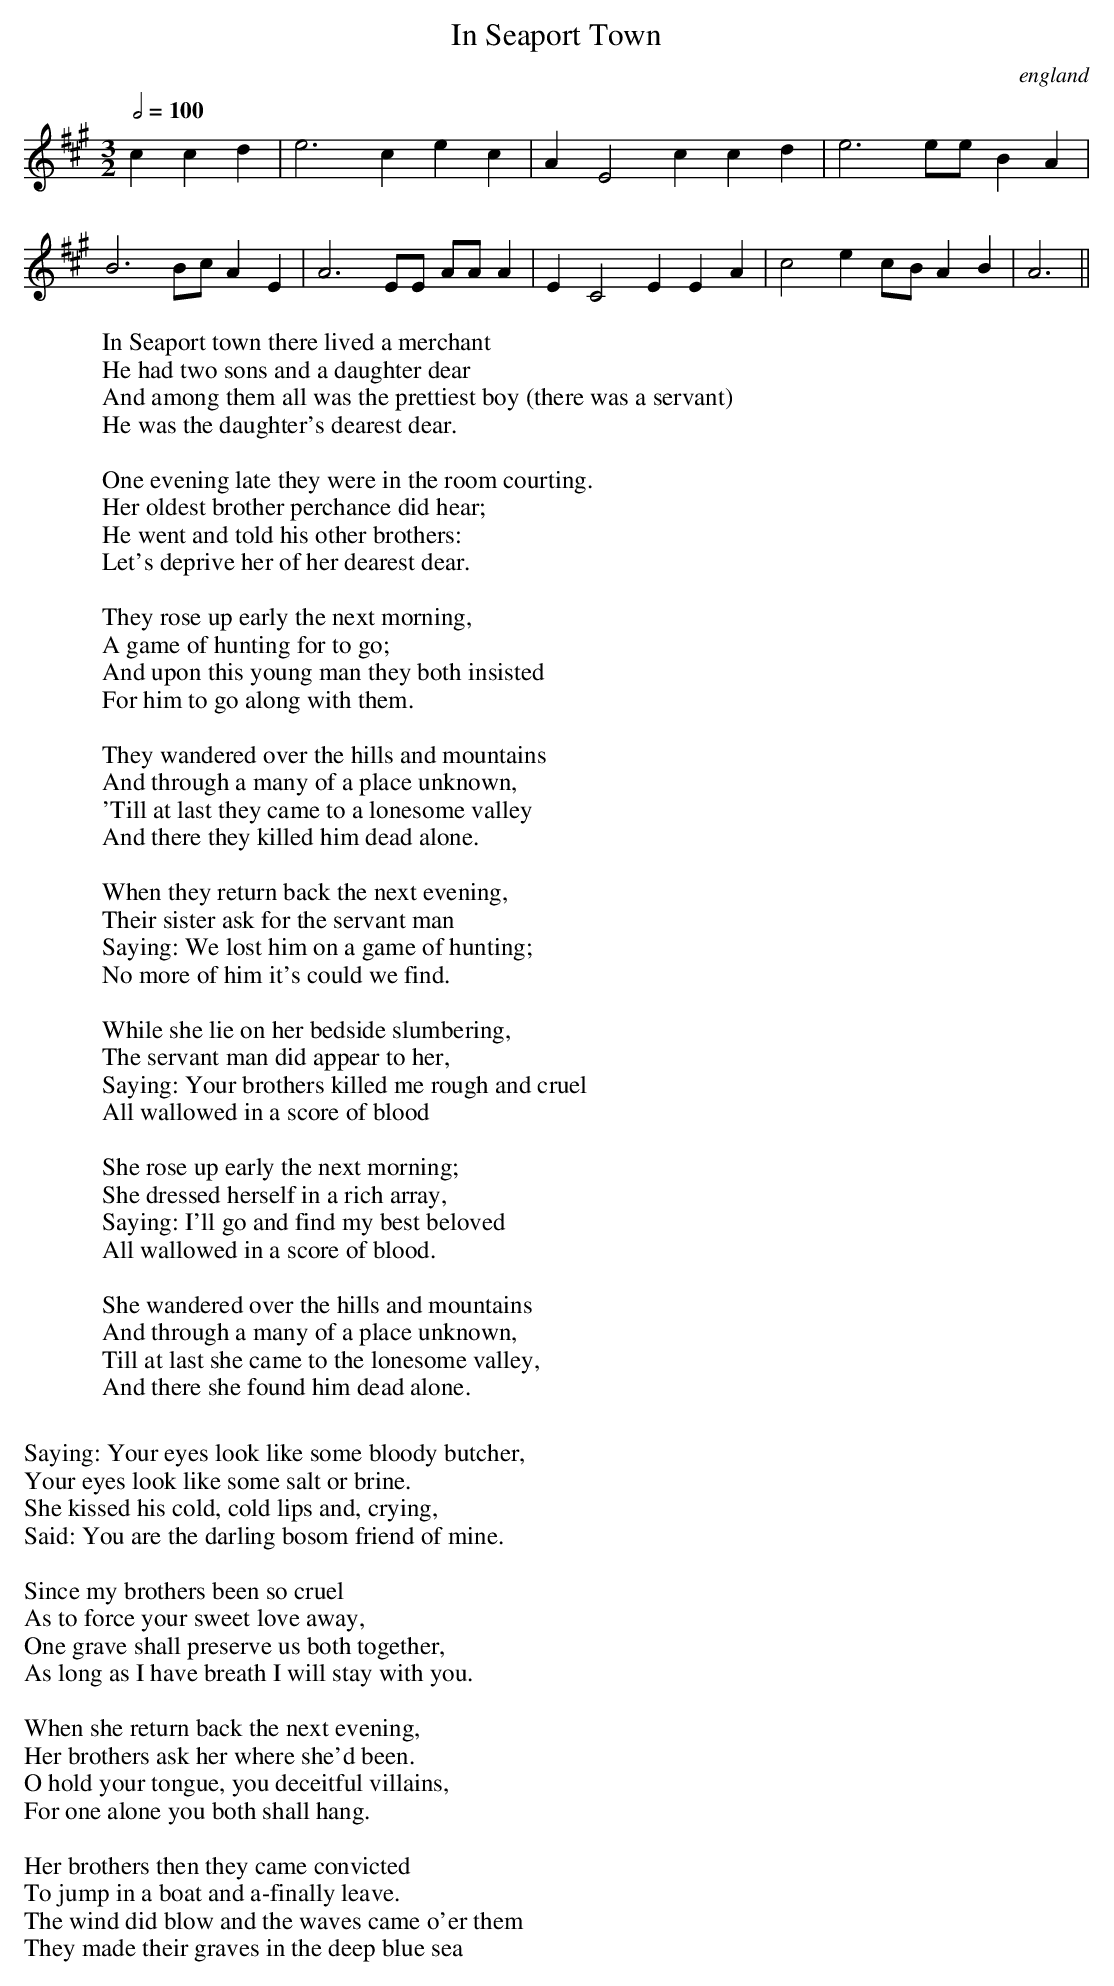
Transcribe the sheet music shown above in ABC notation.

X:1
T:In Seaport Town
O:england
M:3/2
L:1/8
Q:1/2=100
W:In Seaport town there lived a merchant
W:He had two sons and a daughter dear
W:And among them all was the prettiest boy (there was a servant)
W:He was the daughter's dearest dear.
W:
W:One evening late they were in the room courting.
W:Her oldest brother perchance did hear;
W:He went and told his other brothers:
W:Let's deprive her of her dearest dear.
W:
W:They rose up early the next morning,
W:A game of hunting for to go;
W:And upon this young man they both insisted
W:For him to go along with them.
W:
W:They wandered over the hills and mountains
W:And through a many of a place unknown,
W:'Till at last they came to a lonesome valley
W:And there they killed him dead alone.
W:
W:When they return back the next evening,
W:Their sister ask for the servant man
W:Saying: We lost him on a game of hunting;
W:No more of him it's could we find.
W:
W:While she lie on her bedside slumbering,
W:The servant man did appear to her,
W:Saying: Your brothers killed me rough and cruel
W:All wallowed in a score of blood
W:
W:She rose up early the next morning;
W:She dressed herself in a rich array,
W:Saying: I'll go and find my best beloved
W:All wallowed in a score of blood.
W:
W:She wandered over the hills and mountains
W:And through a many of a place unknown,
W:Till at last she came to the lonesome valley,
W:And there she found him dead alone.
W:
W:Saying: Your eyes look like some bloody butcher,
W:Your eyes look like some salt or brine.
W:She kissed his cold, cold lips and, crying,
W:Said: You are the darling bosom friend of mine.
W:
W:Since my brothers been so cruel
W:As to force your sweet love away,
W:One grave shall preserve us both together,
W:As long as I have breath I will stay with you.
W:
W:When she return back the next evening,
W:Her brothers ask her where she'd been.
W:O hold your tongue, you deceitful villains,
W:For one alone you both shall hang.
W:
W:Her brothers then they came convicted
W:To jump in a boat and a-finally leave.
W:The wind did blow and the waves came o'er them
W:They made their graves in the deep blue sea
K:A
c2 c2d2|e6c2 e2c2|A2E4c2 c2d2|e6ee B2A2|
B6Bc A2E2|A6EE AAA2|E2-C4E2 E2A2|c4- e2c-B A2B2|A6||
